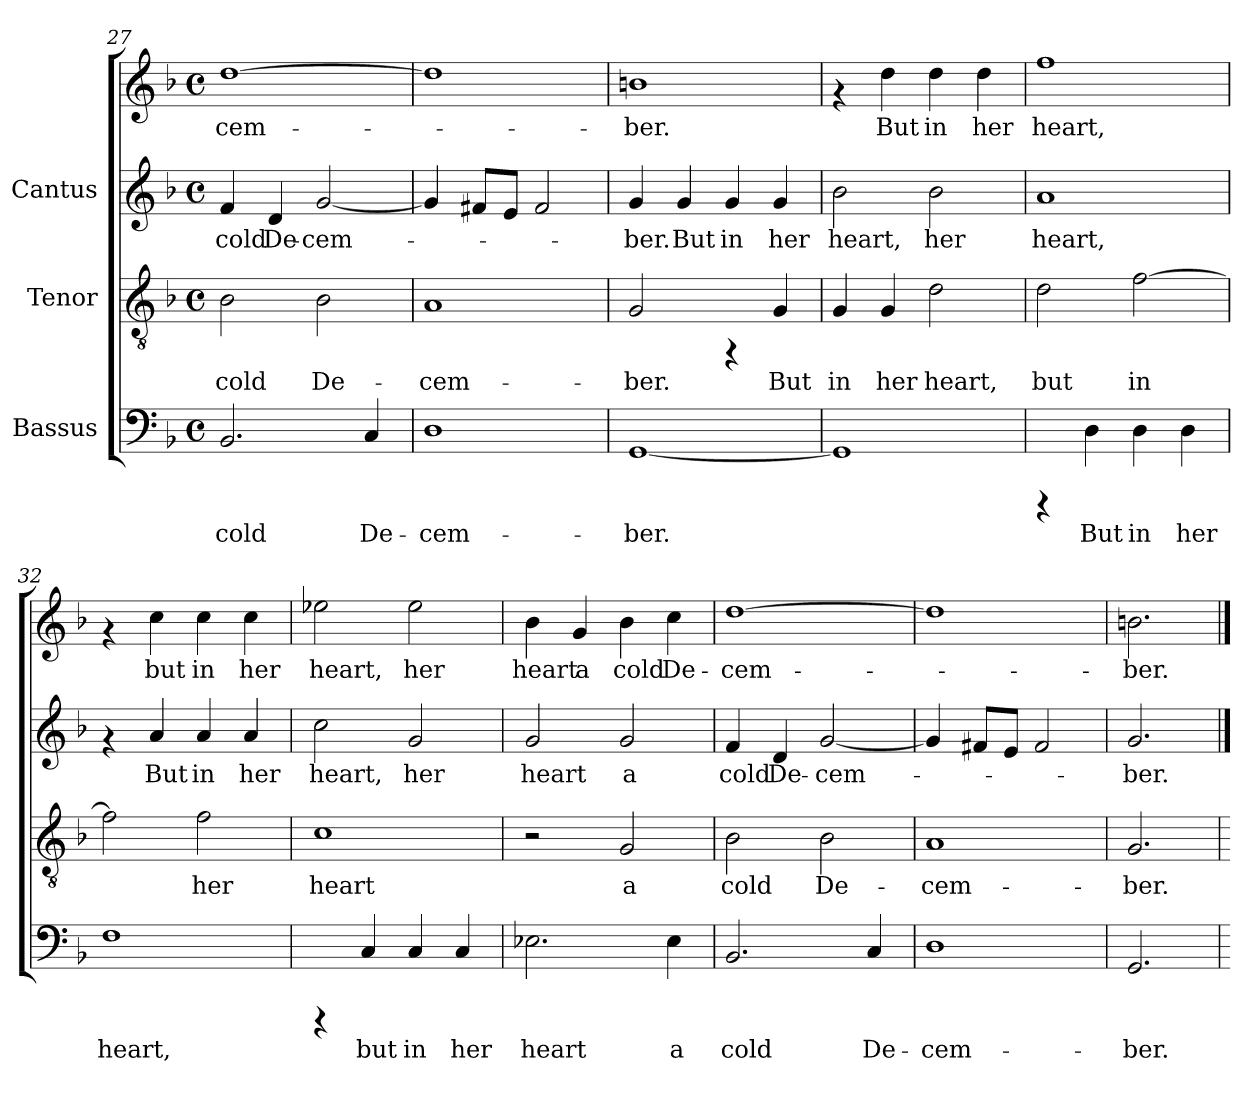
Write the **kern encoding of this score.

**kern	**text	**kern	**text	**kern	**text	**kern	**text
*part3	*part3	*part2	*part2	*part1	*part1	*part1	*part1
*staff4	*staff4	*staff3	*staff3	*staff2	*staff2	*staff1	*staff1
*I"Bassus	*	*I"Tenor	*	*I"Cantus	*	*	*
!!LO:PB:g=z
*clefF4	*	*clefGv2	*	*clefG2	*	*clefG2	*
*k[b-]	*	*k[b-]	*	*k[b-]	*	*k[b-]	*
*F:	*	*F:	*	*F:	*	*F:	*
*M4/4	*	*M4/4	*	*M4/4	*	*M4/4	*
*met(c)	*	*met(c)	*	*met(c)	*	*met(c)	*
=27	=27	=27	=27	=27	=27	=27	=27
!	!LO:LY:b:cj	!	!LO:LY:b:cj	!	!LO:LY:b:cj	!	!LO:LY:b:cj
2.BB-/	cold	2B-\	cold	4f/	-cold	[>1dd	cem-
!	!	!	!	!	!LO:LY:b:cj	!	!
.	.	.	.	4d/	De-	.	.
!	!	!	!LO:LY:b:cj	!	!LO:LY:b:cj	!	!
.	.	2B-\	De-	[<2g/	-cem-	.	.
!	!LO:LY:b:cj	!	!	!	!	!	!
4C/	De-	.	.	.	.	.	.
=28	=28	=28	=28	=28	=28	=28	=28
!	!LO:LY:b:cj	!	!LO:LY:b:cj	!	!	!	!
1D	-cem-	1A	-cem-	4g/]	.	1dd]	.
.	.	.	.	8f#X/L	.	.	.
.	.	.	.	8e/J	.	.	.
.	.	.	.	2f#/	.	.	.
=29	=29	=29	=29	=29	=29	=29	=29
!	!LO:LY:b:cj	!	!LO:LY:b:cj	!	!LO:LY:b:cj	!	!LO:LY:b:cj
[<1GG	-ber.	2G/	-ber.	4g/	ber.	1bn	-ber.
!	!	!	!	!	!LO:LY:b:cj	!	!
.	.	.	.	4g/	But	.	.
!	!	!	!	!	!LO:LY:b:cj	!	!
.	.	4rFF	.	4g/	in	.	.
!	!	!	!LO:LY:b:cj	!	!LO:LY:b:cj	!	!
.	.	4G/	But	4g/	her	.	.
=30	=30	=30	=30	=30	=30	=30	=30
!	!	!	!LO:LY:b:cj	!	!LO:LY:b:cj	!	!
1GG]	.	4G/	in	2b-\	heart,	4rf	.
!	!	!	!LO:LY:b:cj	!	!	!	!LO:LY:b:cj
.	.	4G/	her	.	.	4dd\	But
!	!	!	!LO:LY:b:cj	!	!LO:LY:b:cj	!	!LO:LY:b:cj
.	.	2d\	heart,	2b-\	her	4dd\	in
!	!	!	!	!	!	!	!LO:LY:b:cj
.	.	.	.	.	.	4dd\	her
=31	=31	=31	=31	=31	=31	=31	=31
!	!	!	!LO:LY:b:cj	!	!LO:LY:b:cj	!	!LO:LY:b:cj
4rCCC	.	2d\	but	1a	heart,	1ff	heart,
!	!LO:LY:b:cj	!	!	!	!	!	!
4D\	But	.	.	.	.	.	.
!	!LO:LY:b:cj	!	!LO:LY:b:cj	!	!	!	!
4D\	in	[>2f\	in	.	.	.	.
!	!LO:LY:b:cj	!	!	!	!	!	!
4D\	her	.	.	.	.	.	.
!!LO:LB:g=z
=32	=32	=32	=32	=32	=32	=32	=32
!	!LO:LY:b:cj	!	!LO:LY:b:cj	!	!	!	!
1F	heart,	2f\]	.	4rf	.	4rf	.
!	!	!	!	!	!LO:LY:b:cj	!	!LO:LY:b:cj
.	.	.	.	4a/	But	4cc\	but
!	!	!	!LO:LY:b:cj	!	!LO:LY:b:cj	!	!LO:LY:b:cj
.	.	2f\	her	4a/	in	4cc\	in
!	!	!	!	!	!LO:LY:b:cj	!	!LO:LY:b:cj
.	.	.	.	4a/	her	4cc\	her
=33	=33	=33	=33	=33	=33	=33	=33
!	!	!	!LO:LY:b:cj	!	!LO:LY:b:cj	!	!LO:LY:b:cj
4rCCC	.	1c	heart	2cc\	heart,	2ee-X\	heart,
!	!LO:LY:b:cj	!	!	!	!	!	!
4C/	but	.	.	.	.	.	.
!	!LO:LY:b:cj	!	!	!	!LO:LY:b:cj	!	!LO:LY:b:cj
4C/	in	.	.	2g/	her	2ee-\	her
!	!LO:LY:b:cj	!	!	!	!	!	!
4C/	her	.	.	.	.	.	.
=34	=34	=34	=34	=34	=34	=34	=34
!	!LO:LY:b:cj	!	!	!	!LO:LY:b:cj	!	!LO:LY:b:cj
2.E-X\	heart	2r	.	2g/	-heart	4b-\	heart
!	!	!	!	!	!	!	!LO:LY:b:cj
.	.	.	.	.	.	4g/	a
!	!	!	!LO:LY:b:cj	!	!LO:LY:b:cj	!	!LO:LY:b:cj
.	.	2G/	a	2g/	a	4b-\	cold
!	!LO:LY:b:cj	!	!	!	!	!	!LO:LY:b:cj
4E-\	a	.	.	.	.	4cc\	De-
=35	=35	=35	=35	=35	=35	=35	=35
!	!LO:LY:b:cj	!	!LO:LY:b:cj	!	!LO:LY:b:cj	!	!LO:LY:b:cj
2.BB-/	cold	2B-\	cold	4f/	-cold	[>1dd	cem-
!	!	!	!	!	!LO:LY:b:cj	!	!
.	.	.	.	4d/	De-	.	.
!	!	!	!LO:LY:b:cj	!	!LO:LY:b:cj	!	!
.	.	2B-\	De-	[<2g/	-cem-	.	.
!	!LO:LY:b:cj	!	!	!	!	!	!
4C/	De-	.	.	.	.	.	.
=36	=36	=36	=36	=36	=36	=36	=36
!	!LO:LY:b:cj	!	!LO:LY:b:cj	!	!	!	!
1D	-cem-	1A	-cem-	4g/]	.	1dd]	.
.	.	.	.	8f#X/L	.	.	.
.	.	.	.	8e/J	.	.	.
.	.	.	.	2f#/	.	.	.
!!LO:LB:g=z
=37	=37	=37	=37	=37	=37	=37	=37
!	!LO:LY:b:cj	!	!LO:LY:b:cj	!	!LO:LY:b:cj	!	!LO:LY:b:cj
2.GG/	-ber.	2.G/	-ber.	2.g/	ber.	2.bn\	-ber.
=	==	=	==	==	==	==	==
*-	*-	*-	*-	*-	*-	*-	*-
